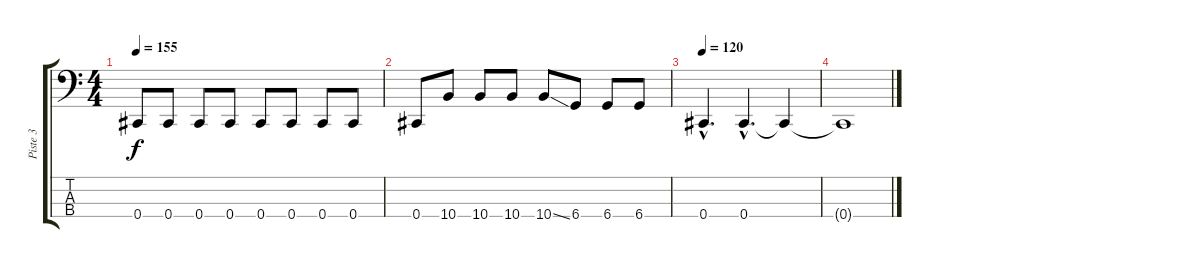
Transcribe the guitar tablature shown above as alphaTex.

\track ("Piste 3" "Piste 3") {instrument electricbassfinger}
\staff {score tabs}
\tuning (Gb2 Db2 Ab1 Db1) {hide}
\ts (4 4)
\tempo 155
\clef f4
\ks c
0.4.8{dy f volume 15} 0.4.8 0.4.8 0.4.8 0.4.8 0.4.8 0.4.8 0.4.8 |
0.4.8 10.4.8 10.4.8 10.4.8 10.4{ss}.8 6.4.8 6.4.8 6.4.8 |
\tempo 120
0.4{hac}.4{d instrument slapbass1} 0.4{hac}.4{d} 0.4{t}.4 |
0.4{t}.1
